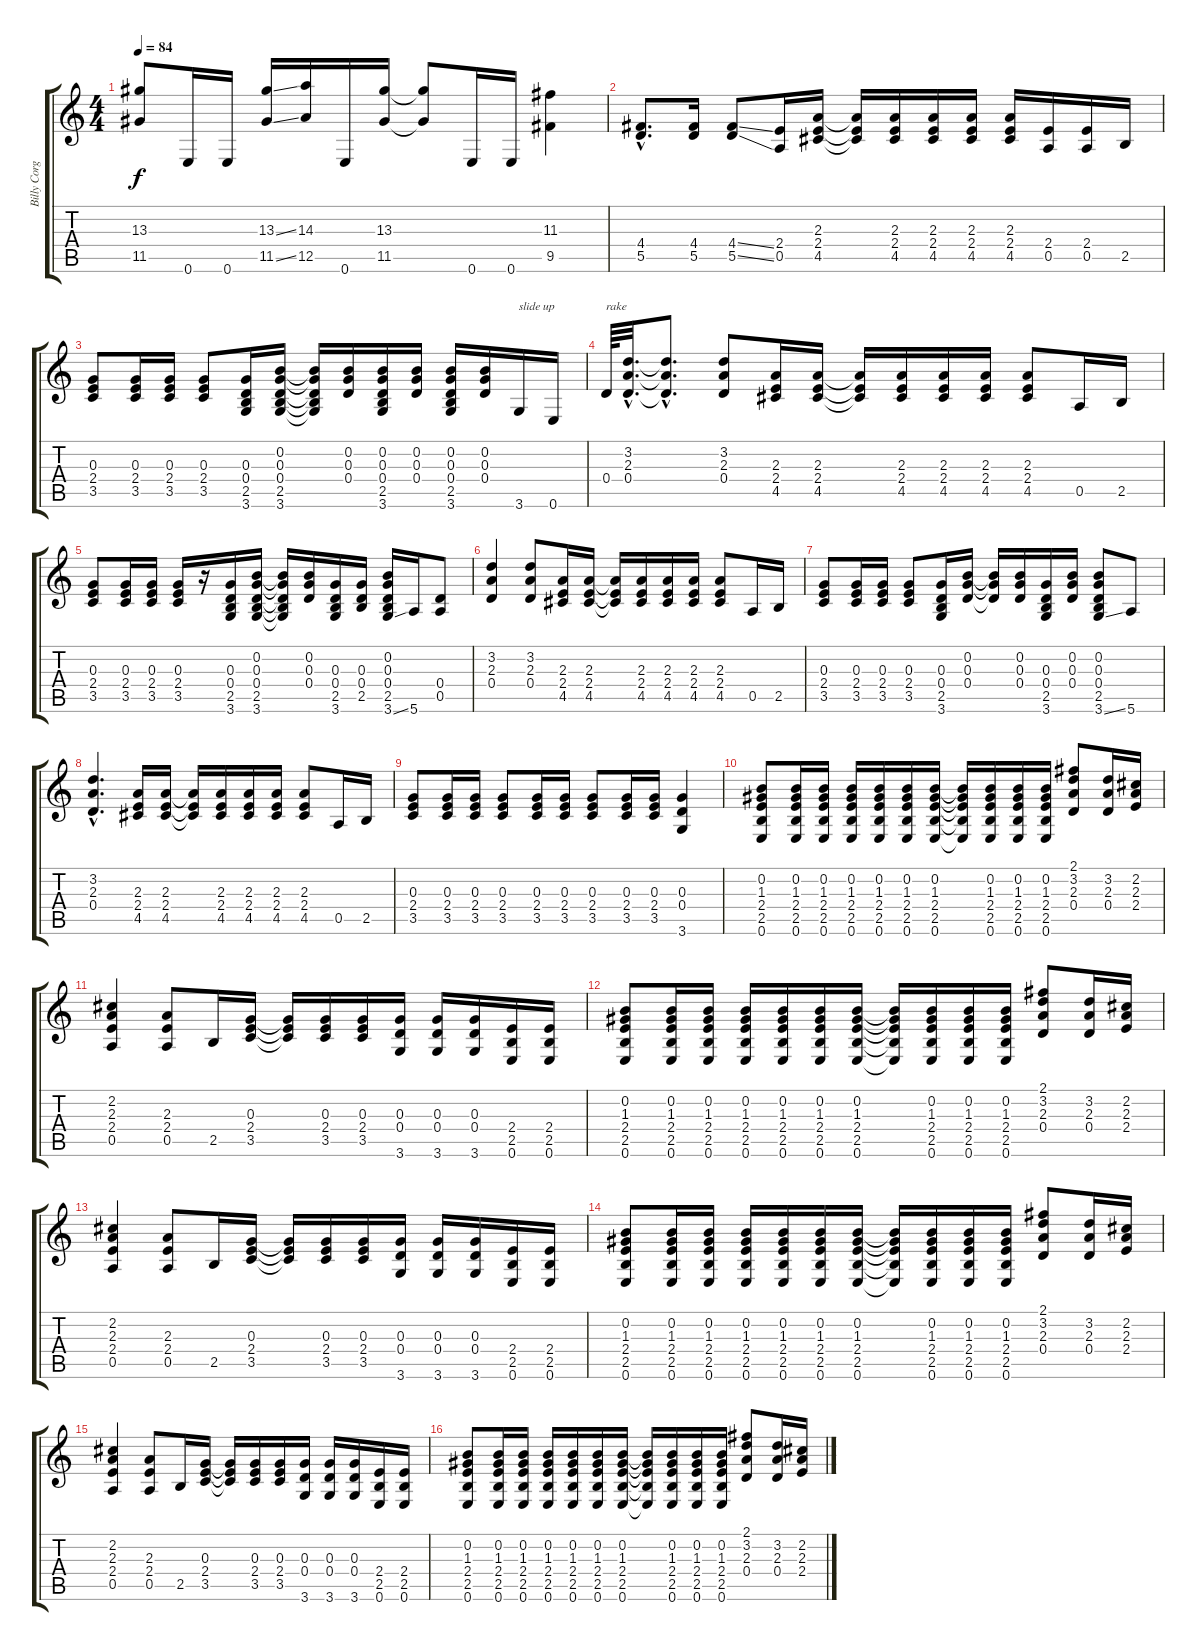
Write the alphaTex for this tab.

\track ("Billy Corgan (Distortion Guitar)" "Billy Corg") {instrument distortionguitar}
\staff {score tabs}
\tuning (E4 B3 G3 D3 A2 E2) {hide}
\ts (4 4)
\tempo 84
\clef g2
\ks c
(13.3 11.5).8{dy f} 0.6.16 0.6.16 (13.3{ss} 11.5{ss}).16 (14.3 12.5).16 0.6.16 (13.3 11.5).16 (13.3{t} 11.5{t}).8 0.6.16 0.6.16 (11.3 9.5).4 |
(4.4{hac} 5.5{hac}).8{d} (4.4 5.5).16 (4.4{ss} 5.5{ss}).8 (2.4 0.5).16 (2.3 2.4 4.5).16 (2.3{t} 2.4{t} 4.5{t}).16 (2.3 2.4 4.5).16 (2.3 2.4 4.5).16 (2.3 2.4 4.5).16 (2.3 2.4 4.5).16 (2.4 0.5).16 (2.4 0.5).16 2.5.16 |
(0.3 2.4 3.5).8 (0.3 2.4 3.5).16 (0.3 2.4 3.5).16 (0.3 2.4 3.5).8 (0.3 0.4 2.5 3.6).16 (0.2 0.3 0.4 2.5 3.6).16 (0.2{t} 0.3{t} 0.4{t} 2.5{t} 3.6{t}).16 (0.2 0.3 0.4).16 (0.2 0.3 0.4 2.5 3.6).16 (0.2 0.3 0.4).16 (0.2 0.3 0.4 2.5 3.6).16 (0.2 0.3 0.4).16 3.6.16{txt "slide up"} 0.6.16 |
0.4.64{txt "rake"} (3.2{hac} 2.3{hac} 0.4{hac}).32{d} (3.2{hac t} 2.3{hac t} 0.4{hac t}).8{d} (3.2 2.3 0.4).8 (2.3 2.4 4.5).16 (2.3 2.4 4.5).16 (2.3{t} 2.4{t} 4.5{t}).16 (2.3 2.4 4.5).16 (2.3 2.4 4.5).16 (2.3 2.4 4.5).16 (2.3 2.4 4.5).8 0.5.16 2.5.16 |
(0.3 2.4 3.5).8 (0.3 2.4 3.5).16 (0.3 2.4 3.5).16 (0.3 2.4 3.5).16 r.16 (0.3 0.4 2.5 3.6).16 (0.2 0.3 0.4 2.5 3.6).16 (0.2{t} 0.3{t} 0.4{t} 2.5{t} 3.6{t}).16 (0.2 0.3 0.4).16 (0.3 0.4 2.5 3.6).16 (0.3 0.4 2.5).16 (0.2 0.3 0.4 2.5 3.6{ss}).16 5.6.16 (0.4 0.5).8 |
(3.2 2.3 0.4).4 (3.2 2.3 0.4).8 (2.3 2.4 4.5).16 (2.3 2.4 4.5).16 (2.3{t} 2.4{t} 4.5{t}).16 (2.3 2.4 4.5).16 (2.3 2.4 4.5).16 (2.3 2.4 4.5).16 (2.3 2.4 4.5).8 0.5.16 2.5.16 |
(0.3 2.4 3.5).8 (0.3 2.4 3.5).16 (0.3 2.4 3.5).16 (0.3 2.4 3.5).8 (0.3 0.4 2.5 3.6).16 (0.2 0.3 0.4).16 (0.2{t} 0.3{t} 0.4{t}).16 (0.2 0.3 0.4).16 (0.3 0.4 2.5 3.6).16 (0.2 0.3 0.4).16 (0.2 0.3 0.4 2.5 3.6{ss}).8 5.6.8 |
(3.2{hac} 2.3{hac} 0.4{hac}).4{d} (2.3 2.4 4.5).16 (2.3 2.4 4.5).16 (2.3{t} 2.4{t} 4.5{t}).16 (2.3 2.4 4.5).16 (2.3 2.4 4.5).16 (2.3 2.4 4.5).16 (2.3 2.4 4.5).8 0.5.16 2.5.16 |
(0.3 2.4 3.5).8 (0.3 2.4 3.5).16 (0.3 2.4 3.5).16 (0.3 2.4 3.5).8 (0.3 2.4 3.5).16 (0.3 2.4 3.5).16 (0.3 2.4 3.5).8 (0.3 2.4 3.5).16 (0.3 2.4 3.5).16 (0.3 0.4 3.6).4 |
(0.2 1.3 2.4 2.5 0.6).8 (0.2 1.3 2.4 2.5 0.6).16 (0.2 1.3 2.4 2.5 0.6).16 (0.2 1.3 2.4 2.5 0.6).16 (0.2 1.3 2.4 2.5 0.6).16 (0.2 1.3 2.4 2.5 0.6).16 (0.2 1.3 2.4 2.5 0.6).16 (0.2{t} 1.3{t} 2.4{t} 2.5{t} 0.6{t}).16 (0.2 1.3 2.4 2.5 0.6).16 (0.2 1.3 2.4 2.5 0.6).16 (0.2 1.3 2.4 2.5 0.6).16 (2.1 3.2 2.3 0.4).8 (3.2 2.3 0.4).16 (2.2 2.3 2.4).16 |
(2.2 2.3 2.4 0.5).4 (2.3 2.4 0.5).8 2.5.16 (0.3 2.4 3.5).16 (0.3{t} 2.4{t} 3.5{t}).16 (0.3 2.4 3.5).16 (0.3 2.4 3.5).16 (0.3 0.4 3.6).16 (0.3 0.4 3.6).16 (0.3 0.4 3.6).16 (2.4 2.5 0.6).16 (2.4 2.5 0.6).16 |
(0.2 1.3 2.4 2.5 0.6).8 (0.2 1.3 2.4 2.5 0.6).16 (0.2 1.3 2.4 2.5 0.6).16 (0.2 1.3 2.4 2.5 0.6).16 (0.2 1.3 2.4 2.5 0.6).16 (0.2 1.3 2.4 2.5 0.6).16 (0.2 1.3 2.4 2.5 0.6).16 (0.2{t} 1.3{t} 2.4{t} 2.5{t} 0.6{t}).16 (0.2 1.3 2.4 2.5 0.6).16 (0.2 1.3 2.4 2.5 0.6).16 (0.2 1.3 2.4 2.5 0.6).16 (2.1 3.2 2.3 0.4).8 (3.2 2.3 0.4).16 (2.2 2.3 2.4).16 |
(2.2 2.3 2.4 0.5).4 (2.3 2.4 0.5).8 2.5.16 (0.3 2.4 3.5).16 (0.3{t} 2.4{t} 3.5{t}).16 (0.3 2.4 3.5).16 (0.3 2.4 3.5).16 (0.3 0.4 3.6).16 (0.3 0.4 3.6).16 (0.3 0.4 3.6).16 (2.4 2.5 0.6).16 (2.4 2.5 0.6).16 |
(0.2 1.3 2.4 2.5 0.6).8 (0.2 1.3 2.4 2.5 0.6).16 (0.2 1.3 2.4 2.5 0.6).16 (0.2 1.3 2.4 2.5 0.6).16 (0.2 1.3 2.4 2.5 0.6).16 (0.2 1.3 2.4 2.5 0.6).16 (0.2 1.3 2.4 2.5 0.6).16 (0.2{t} 1.3{t} 2.4{t} 2.5{t} 0.6{t}).16 (0.2 1.3 2.4 2.5 0.6).16 (0.2 1.3 2.4 2.5 0.6).16 (0.2 1.3 2.4 2.5 0.6).16 (2.1 3.2 2.3 0.4).8 (3.2 2.3 0.4).16 (2.2 2.3 2.4).16 |
(2.2 2.3 2.4 0.5).4 (2.3 2.4 0.5).8 2.5.16 (0.3 2.4 3.5).16 (0.3{t} 2.4{t} 3.5{t}).16 (0.3 2.4 3.5).16 (0.3 2.4 3.5).16 (0.3 0.4 3.6).16 (0.3 0.4 3.6).16 (0.3 0.4 3.6).16 (2.4 2.5 0.6).16 (2.4 2.5 0.6).16 |
(0.2 1.3 2.4 2.5 0.6).8 (0.2 1.3 2.4 2.5 0.6).16 (0.2 1.3 2.4 2.5 0.6).16 (0.2 1.3 2.4 2.5 0.6).16 (0.2 1.3 2.4 2.5 0.6).16 (0.2 1.3 2.4 2.5 0.6).16 (0.2 1.3 2.4 2.5 0.6).16 (0.2{t} 1.3{t} 2.4{t} 2.5{t} 0.6{t}).16 (0.2 1.3 2.4 2.5 0.6).16 (0.2 1.3 2.4 2.5 0.6).16 (0.2 1.3 2.4 2.5 0.6).16 (2.1 3.2 2.3 0.4).8 (3.2 2.3 0.4).16 (2.2 2.3 2.4).16
